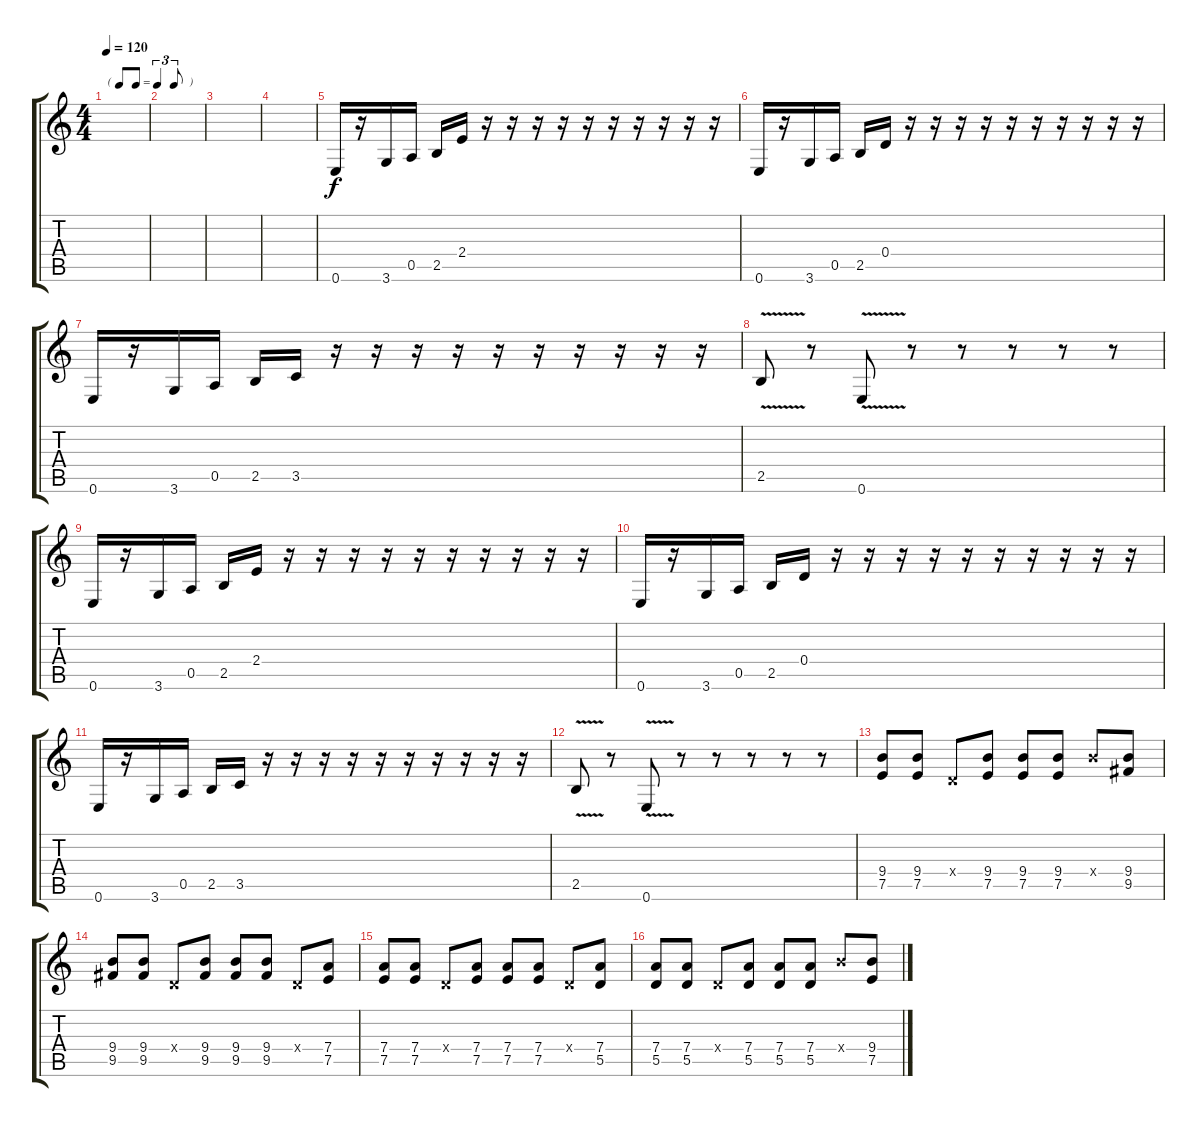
\track "" {instrument overdrivenguitar}
\staff {score tabs}
\tuning (E4 B3 G3 D3 A2 E2) {hide}
\ts (4 4)
\tf triplet8th
\tempo 120
\clef g2
\ks c
|
|
|
|
0.6.16 r.16 3.6.16 0.5.16 2.5.16 2.4.16 r.16 r.16 r.16 r.16 r.16 r.16 r.16 r.16 r.16 r.16 |
0.6.16 r.16 3.6.16 0.5.16 2.5.16 0.4.16 r.16 r.16 r.16 r.16 r.16 r.16 r.16 r.16 r.16 r.16 |
0.6.16 r.16 3.6.16 0.5.16 2.5.16 3.5.16 r.16 r.16 r.16 r.16 r.16 r.16 r.16 r.16 r.16 r.16 |
2.5{v}.8 r.8 0.6{v}.8 r.8 r.8 r.8 r.8 r.8 |
0.6.16 r.16 3.6.16 0.5.16 2.5.16 2.4.16 r.16 r.16 r.16 r.16 r.16 r.16 r.16 r.16 r.16 r.16 |
0.6.16 r.16 3.6.16 0.5.16 2.5.16 0.4.16 r.16 r.16 r.16 r.16 r.16 r.16 r.16 r.16 r.16 r.16 |
0.6.16 r.16 3.6.16 0.5.16 2.5.16 3.5.16 r.16 r.16 r.16 r.16 r.16 r.16 r.16 r.16 r.16 r.16 |
2.5{v}.8 r.8 0.6{v}.8 r.8 r.8 r.8 r.8 r.8 |
(9.4 7.5).8 (9.4 7.5).8 0.4{x}.8 (9.4 7.5).8 (9.4 7.5).8 (9.4 7.5).8 9.4{x}.8 (9.4 9.5).8 |
(9.4 9.5).8 (9.4 9.5).8 0.4{x}.8 (9.4 9.5).8 (9.4 9.5).8 (9.4 9.5).8 0.4{x}.8 (7.4 7.5).8 |
(7.4 7.5).8 (7.4 7.5).8 0.4{x}.8 (7.4 7.5).8 (7.4 7.5).8 (7.4 7.5).8 0.4{x}.8 (7.4 5.5).8 |
(7.4 5.5).8 (7.4 5.5).8 0.4{x}.8 (7.4 5.5).8 (7.4 5.5).8 (7.4 5.5).8 9.4{x}.8 (9.4 7.5).8
